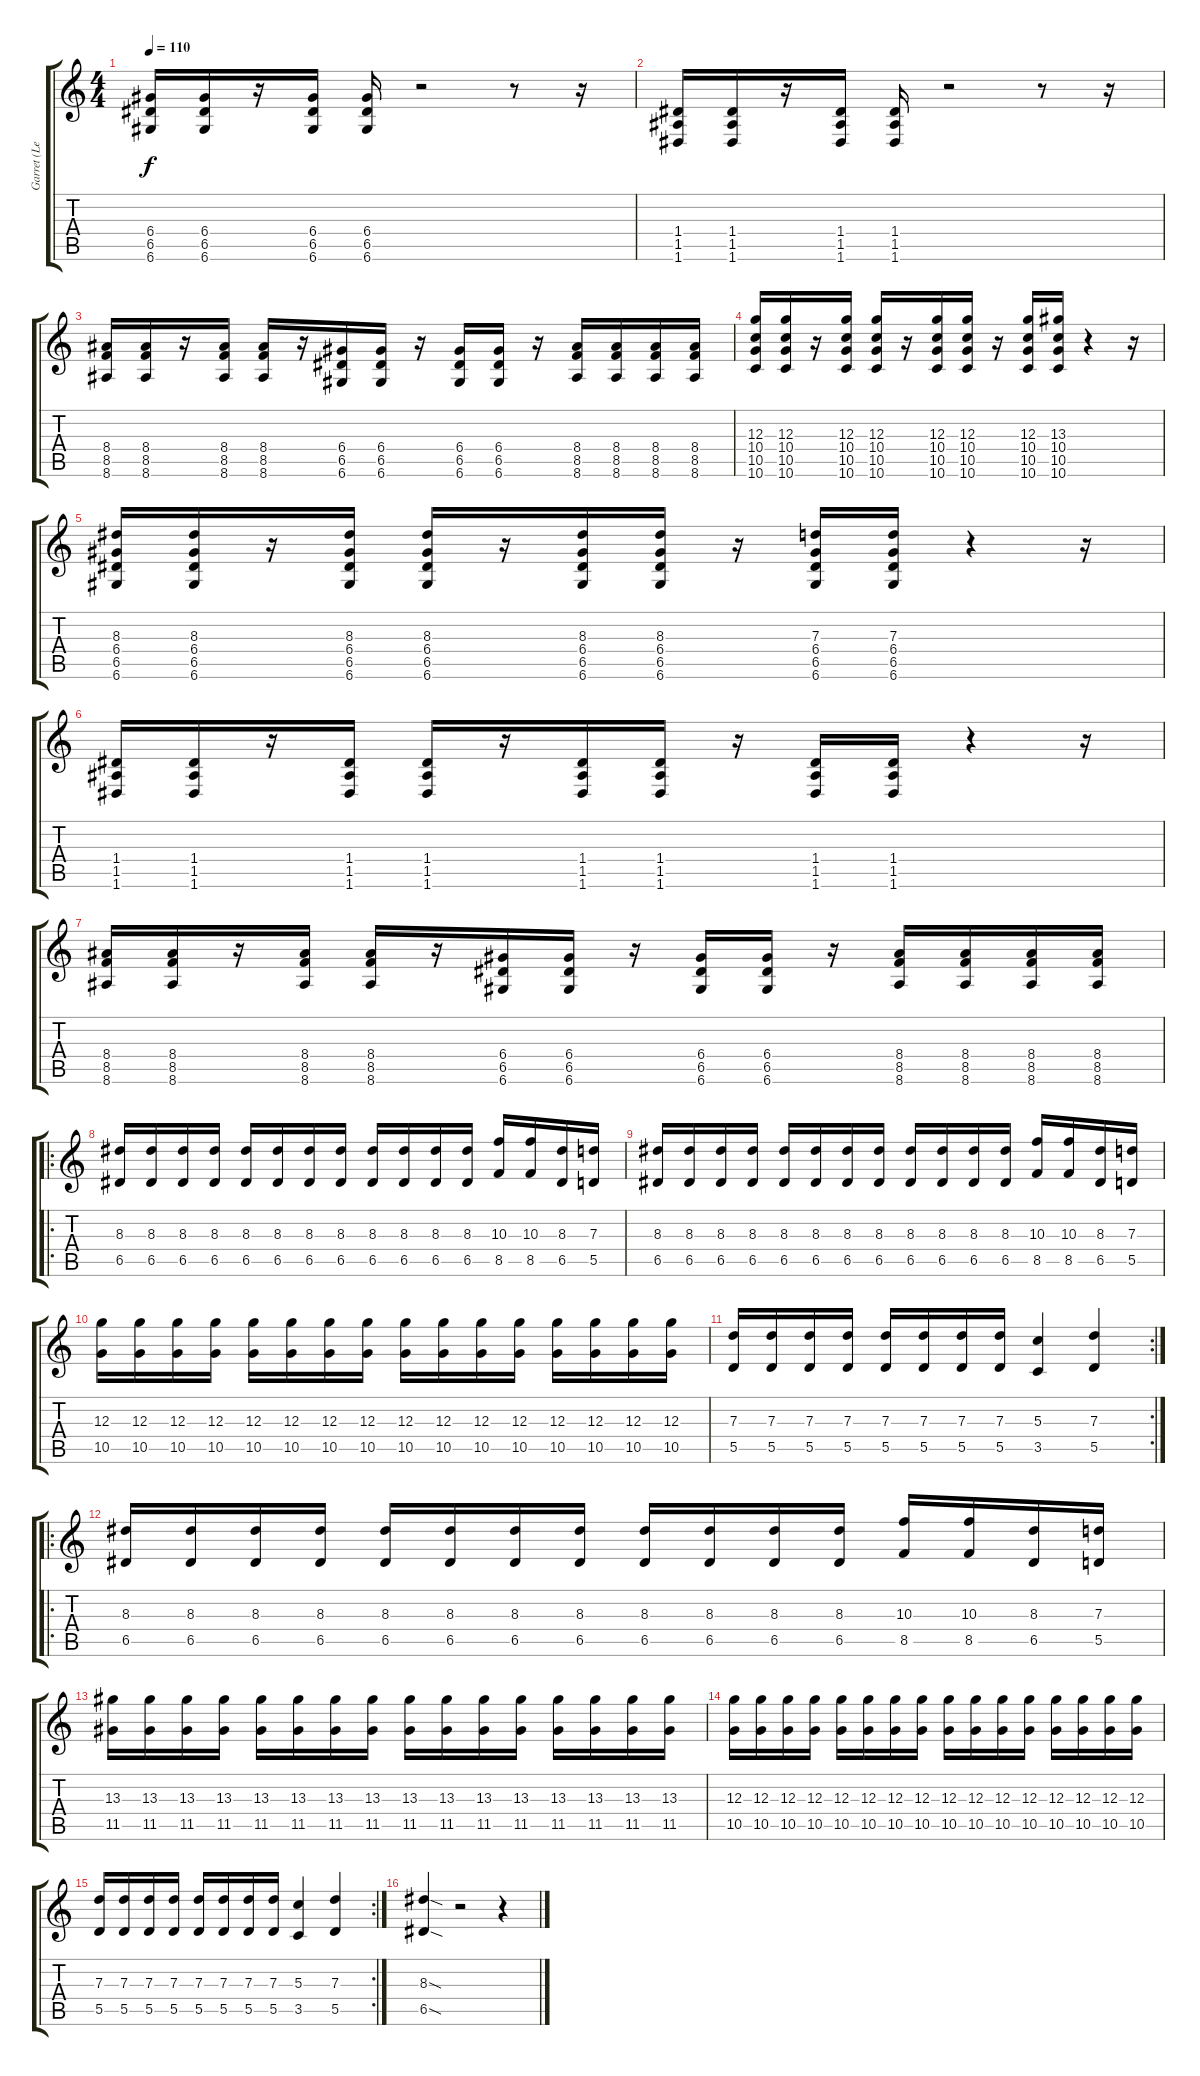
\track ("Garret (Lead Guitar)" "Garret (Le") {instrument distortionguitar}
\staff {score tabs}
\tuning (E4 B3 G3 D3 A2 D2) {hide}
\ts (4 4)
\tempo 110
\clef g2
\ks c
(6.4 6.5 6.6).16{dy f} (6.4 6.5 6.6).16 r.16 (6.4 6.5 6.6).16 (6.4 6.5 6.6).16 r.2 r.8 r.16 |
(1.4 1.5 1.6).16 (1.4 1.5 1.6).16 r.16 (1.4 1.5 1.6).16 (1.4 1.5 1.6).16 r.2 r.8 r.16 |
(8.4 8.5 8.6).16 (8.4 8.5 8.6).16 r.16 (8.4 8.5 8.6).16 (8.4 8.5 8.6).16 r.16 (6.4 6.5 6.6).16 (6.4 6.5 6.6).16 r.16 (6.4 6.5 6.6).16 (6.4 6.5 6.6).16 r.16 (8.4 8.5 8.6).16 (8.4 8.5 8.6).16 (8.4 8.5 8.6).16 (8.4 8.5 8.6).16 |
(12.3 10.4 10.5 10.6).16 (12.3 10.4 10.5 10.6).16 r.16 (12.3 10.4 10.5 10.6).16 (12.3 10.4 10.5 10.6).16 r.16 (12.3 10.4 10.5 10.6).16 (12.3 10.4 10.5 10.6).16 r.16 (12.3 10.4 10.5 10.6).16 (13.3 10.4 10.5 10.6).16 r.4 r.16 |
(8.3 6.4 6.5 6.6).16 (8.3 6.4 6.5 6.6).16 r.16 (8.3 6.4 6.5 6.6).16 (8.3 6.4 6.5 6.6).16 r.16 (8.3 6.4 6.5 6.6).16 (8.3 6.4 6.5 6.6).16 r.16 (7.3 6.4 6.5 6.6).16 (7.3 6.4 6.5 6.6).16 r.4 r.16 |
(1.4 1.5 1.6).16 (1.4 1.5 1.6).16 r.16 (1.4 1.5 1.6).16 (1.4 1.5 1.6).16 r.16 (1.4 1.5 1.6).16 (1.4 1.5 1.6).16 r.16 (1.4 1.5 1.6).16 (1.4 1.5 1.6).16 r.4 r.16 |
(8.4 8.5 8.6).16 (8.4 8.5 8.6).16 r.16 (8.4 8.5 8.6).16 (8.4 8.5 8.6).16 r.16 (6.4 6.5 6.6).16 (6.4 6.5 6.6).16 r.16 (6.4 6.5 6.6).16 (6.4 6.5 6.6).16 r.16 (8.4 8.5 8.6).16 (8.4 8.5 8.6).16 (8.4 8.5 8.6).16 (8.4 8.5 8.6).16 |
\ro
(8.3 6.5).16 (8.3 6.5).16 (8.3 6.5).16 (8.3 6.5).16 (8.3 6.5).16 (8.3 6.5).16 (8.3 6.5).16 (8.3 6.5).16 (8.3 6.5).16 (8.3 6.5).16 (8.3 6.5).16 (8.3 6.5).16 (10.3 8.5).16 (10.3 8.5).16 (8.3 6.5).16 (7.3 5.5).16 |
(8.3 6.5).16 (8.3 6.5).16 (8.3 6.5).16 (8.3 6.5).16 (8.3 6.5).16 (8.3 6.5).16 (8.3 6.5).16 (8.3 6.5).16 (8.3 6.5).16 (8.3 6.5).16 (8.3 6.5).16 (8.3 6.5).16 (10.3 8.5).16 (10.3 8.5).16 (8.3 6.5).16 (7.3 5.5).16 |
(12.3 10.5).16 (12.3 10.5).16 (12.3 10.5).16 (12.3 10.5).16 (12.3 10.5).16 (12.3 10.5).16 (12.3 10.5).16 (12.3 10.5).16 (12.3 10.5).16 (12.3 10.5).16 (12.3 10.5).16 (12.3 10.5).16 (12.3 10.5).16 (12.3 10.5).16 (12.3 10.5).16 (12.3 10.5).16 |
\rc 2
(7.3 5.5).16 (7.3 5.5).16 (7.3 5.5).16 (7.3 5.5).16 (7.3 5.5).16 (7.3 5.5).16 (7.3 5.5).16 (7.3 5.5).16 (5.3 3.5).4 (7.3 5.5).4 |
\ro
(8.3 6.5).16 (8.3 6.5).16 (8.3 6.5).16 (8.3 6.5).16 (8.3 6.5).16 (8.3 6.5).16 (8.3 6.5).16 (8.3 6.5).16 (8.3 6.5).16 (8.3 6.5).16 (8.3 6.5).16 (8.3 6.5).16 (10.3 8.5).16 (10.3 8.5).16 (8.3 6.5).16 (7.3 5.5).16 |
(13.3 11.5).16 (13.3 11.5).16 (13.3 11.5).16 (13.3 11.5).16 (13.3 11.5).16 (13.3 11.5).16 (13.3 11.5).16 (13.3 11.5).16 (13.3 11.5).16 (13.3 11.5).16 (13.3 11.5).16 (13.3 11.5).16 (13.3 11.5).16 (13.3 11.5).16 (13.3 11.5).16 (13.3 11.5).16 |
(12.3 10.5).16 (12.3 10.5).16 (12.3 10.5).16 (12.3 10.5).16 (12.3 10.5).16 (12.3 10.5).16 (12.3 10.5).16 (12.3 10.5).16 (12.3 10.5).16 (12.3 10.5).16 (12.3 10.5).16 (12.3 10.5).16 (12.3 10.5).16 (12.3 10.5).16 (12.3 10.5).16 (12.3 10.5).16 |
\rc 2
(7.3 5.5).16 (7.3 5.5).16 (7.3 5.5).16 (7.3 5.5).16 (7.3 5.5).16 (7.3 5.5).16 (7.3 5.5).16 (7.3 5.5).16 (5.3 3.5).4 (7.3 5.5).4 |
(8.3{sod} 6.5{sod}).4 r.2 r.4
